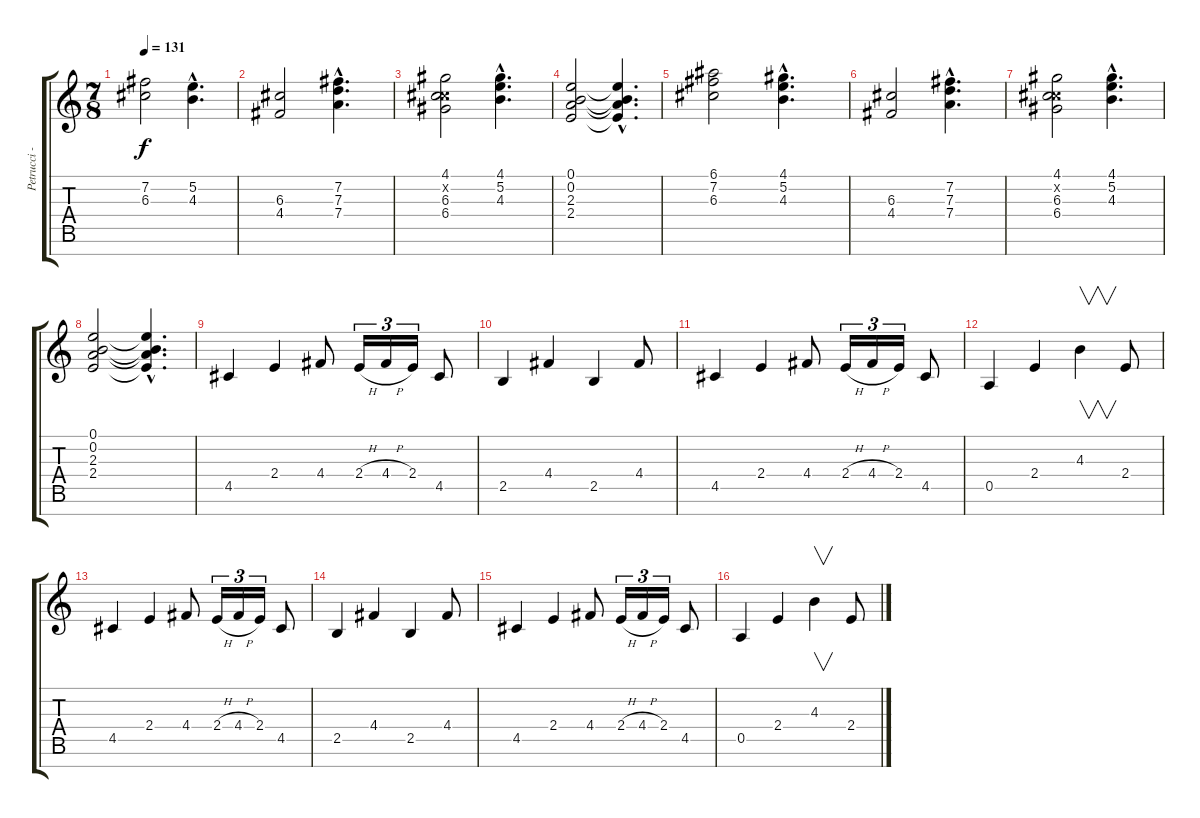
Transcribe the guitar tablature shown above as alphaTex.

\track ("Petrucci - Distortion 7st." "Petrucci -") {instrument overdrivenguitar}
\staff {score tabs}
\tuning (E4 B3 G3 D3 A2 E2 B1) {hide}
\ts (7 8)
\tempo 131
\clef g2
\ks c
(7.2 6.3).2{dy f} (5.2{hac} 4.3{hac}).4{d} |
(6.3 4.4).2 (7.2{hac} 7.3{hac} 7.4{hac}).4{d} |
(4.1 2.2{x} 6.3 6.4).2 (4.1{hac} 5.2{hac} 4.3{hac}).4{d} |
(0.1 0.2 2.3 2.4).2 (0.1{hac t} 0.2{hac t} 2.3{hac t} 2.4{hac t}).4{d} |
(6.1 7.2 6.3).2 (4.1{hac} 5.2{hac} 4.3{hac}).4{d} |
(6.3 4.4).2 (7.2{hac} 7.3{hac} 7.4{hac}).4{d} |
(4.1 2.2{x} 6.3 6.4).2 (4.1{hac} 5.2{hac} 4.3{hac}).4{d} |
(0.1 0.2 2.3 2.4).2 (0.1{hac t} 0.2{hac t} 2.3{hac t} 2.4{hac t}).4{d} |
4.5.4 2.4.4 4.4.8 2.4{h}.16{tu (3 2)} 4.4{h}.16{tu (3 2)} 2.4.16{tu (3 2)} 4.5.8 |
2.5.4 4.4.4 2.5.4 4.4.8 |
4.5.4 2.4.4 4.4.8 2.4{h}.16{tu (3 2)} 4.4{h}.16{tu (3 2)} 2.4.16{tu (3 2)} 4.5.8 |
0.5.4 2.4.4 4.3.4{v} 2.4.8 |
4.5.4 2.4.4 4.4.8 2.4{h}.16{tu (3 2)} 4.4{h}.16{tu (3 2)} 2.4.16{tu (3 2)} 4.5.8 |
2.5.4 4.4.4 2.5.4 4.4.8 |
4.5.4 2.4.4 4.4.8 2.4{h}.16{tu (3 2)} 4.4{h}.16{tu (3 2)} 2.4.16{tu (3 2)} 4.5.8 |
0.5.4 2.4.4 4.3.4{v} 2.4.8
